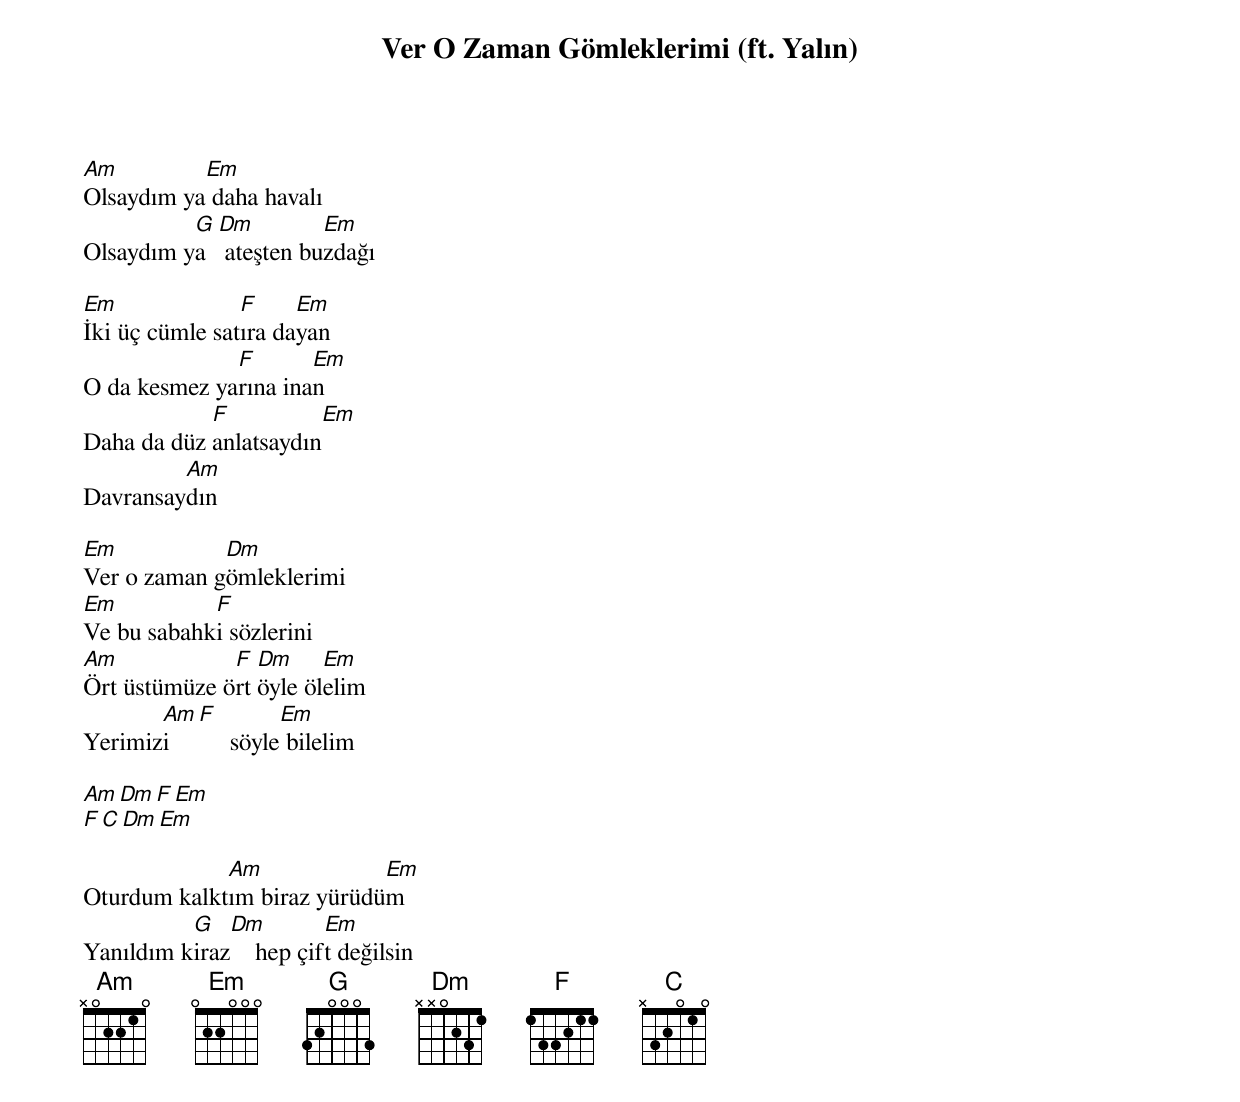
{title: Ver O Zaman Gömleklerimi (ft. Yalın)}
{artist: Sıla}

Am         Em
Olsaydım ya daha havalı
          G  Dm         Em
Olsaydım ya   ateşten buzdağı

Em              F     Em
İki üç cümle satıra dayan
              F       Em
O da kesmez yarına inan
            F          Em
Daha da düz anlatsaydın
         Am
Davransaydın

Em           Dm
Ver o zaman gömleklerimi
Em          F
Ve bu sabahki sözlerini
Am            F  Dm     Em
Ört üstümüze ört öyle ölelim
       Am F         Em
Yerimizi       söyle bilelim

Am Dm F Em
F C Dm Em

             Am             Em
Oturdum kalktım biraz yürüdüm
          G   Dm         Em
Yanıldım kiraz    hep çift değilsin
